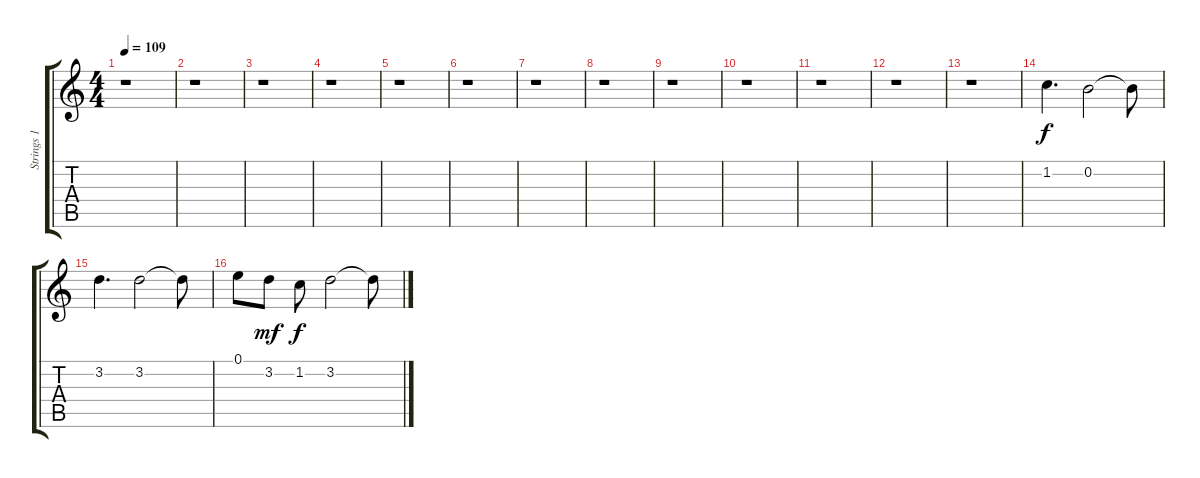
\track ("Strings 1" "Strings 1") {instrument acousticguitarnylon}
\staff {score tabs}
\tuning (E4 B3 G3 D3 A2 E2) {hide}
\ts (4 4)
\tempo 109
\clef g2
\ks c
r.1{dy f instrument acousticguitarnylon} |
r.1 |
r.1 |
r.1 |
r.1 |
r.1 |
r.1 |
r.1 |
r.1 |
r.1 |
r.1 |
r.1 |
r.1 |
1.2.4{d} 0.2.2 0.2{t}.8 |
3.2.4{d} 3.2.2 3.2{t}.8 |
0.1.8 3.2.8{dy mf} 1.2.8{dy f} 3.2.2 3.2{t}.8
